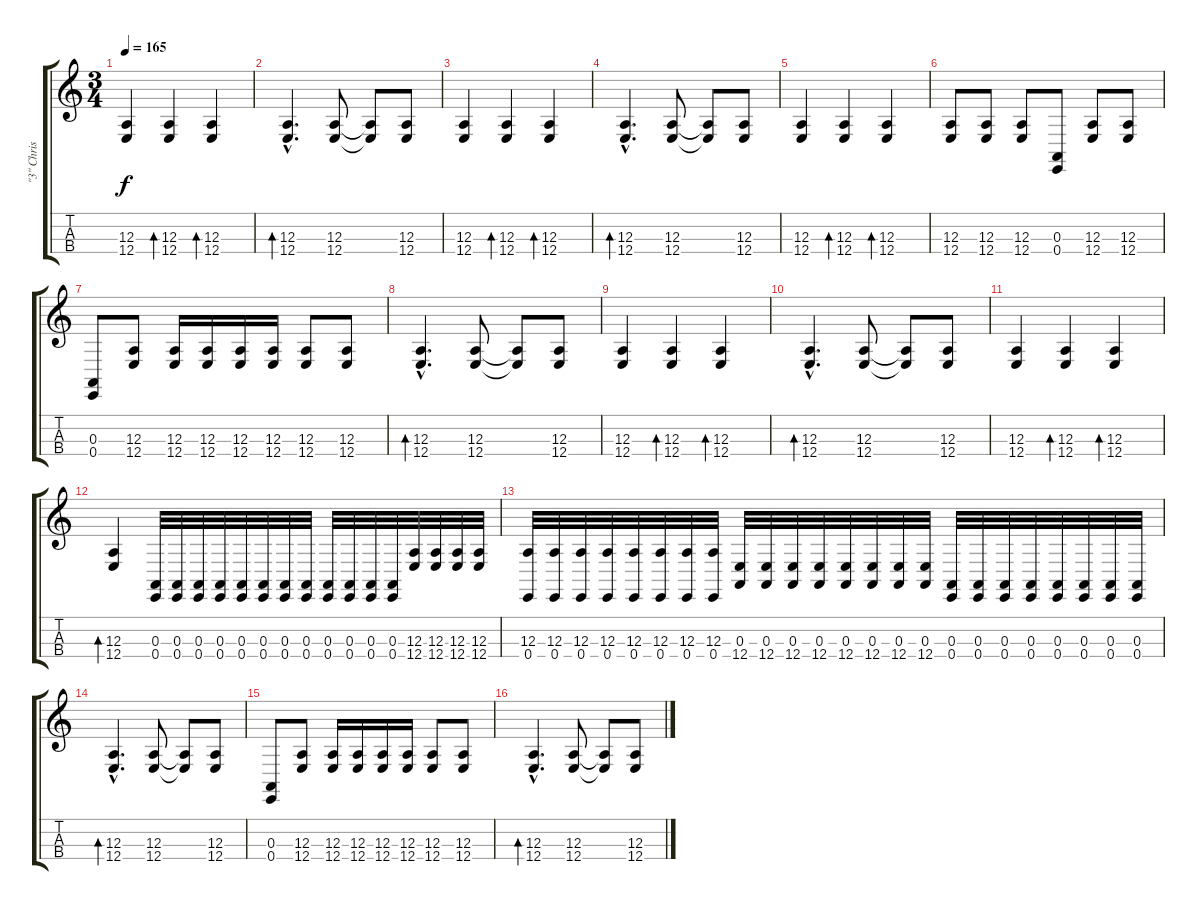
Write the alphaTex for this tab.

\track ("\"3\" Chris Fehn (Perc.)" "\"3\" Chris ") {instrument melodictom}
\staff {score tabs}
\tuning (G3 D3 A2 E2) {hide}
\ts (3 4)
\tempo 165
\clef g2
\ks c
(12.3 12.4).4{dy f} (12.3 12.4).4{bd 120} (12.3 12.4).4{bd 120} |
(12.3{hac} 12.4{hac}).4{d bd 120} (12.3 12.4).8 (12.3{t} 12.4{t}).8 (12.3 12.4).8 |
(12.3 12.4).4 (12.3 12.4).4{bd 120} (12.3 12.4).4{bd 120} |
(12.3{hac} 12.4{hac}).4{d bd 120} (12.3 12.4).8 (12.3{t} 12.4{t}).8 (12.3 12.4).8 |
(12.3 12.4).4 (12.3 12.4).4{bd 120} (12.3 12.4).4{bd 120} |
(12.3 12.4).8 (12.3 12.4).8 (12.3 12.4).8 (0.3 0.4).8 (12.3 12.4).8 (12.3 12.4).8 |
(0.3 0.4).8 (12.3 12.4).8 (12.3 12.4).16 (12.3 12.4).16 (12.3 12.4).16 (12.3 12.4).16 (12.3 12.4).8 (12.3 12.4).8 |
(12.3{hac} 12.4{hac}).4{d bd 120} (12.3 12.4).8 (12.3{t} 12.4{t}).8 (12.3 12.4).8 |
(12.3 12.4).4 (12.3 12.4).4{bd 120} (12.3 12.4).4{bd 120} |
(12.3{hac} 12.4{hac}).4{d bd 120} (12.3 12.4).8 (12.3{t} 12.4{t}).8 (12.3 12.4).8 |
(12.3 12.4).4 (12.3 12.4).4{bd 120} (12.3 12.4).4{bd 120} |
(12.3 12.4).4{bd 120} (0.3 0.4).32 (0.3 0.4).32 (0.3 0.4).32 (0.3 0.4).32 (0.3 0.4).32 (0.3 0.4).32 (0.3 0.4).32 (0.3 0.4).32 (0.3 0.4).32 (0.3 0.4).32 (0.3 0.4).32 (0.3 0.4).32 (12.3 12.4).32 (12.3 12.4).32 (12.3 12.4).32 (12.3 12.4).32 |
(12.3 0.4).32 (12.3 0.4).32 (12.3 0.4).32 (12.3 0.4).32 (12.3 0.4).32 (12.3 0.4).32 (12.3 0.4).32 (12.3 0.4).32 (0.3 12.4).32 (0.3 12.4).32 (0.3 12.4).32 (0.3 12.4).32 (0.3 12.4).32 (0.3 12.4).32 (0.3 12.4).32 (0.3 12.4).32 (0.3 0.4).32 (0.3 0.4).32 (0.3 0.4).32 (0.3 0.4).32 (0.3 0.4).32 (0.3 0.4).32 (0.3 0.4).32 (0.3 0.4).32 |
(12.3{hac} 12.4{hac}).4{d bd 120} (12.3 12.4).8 (12.3{t} 12.4{t}).8 (12.3 12.4).8 |
(0.3 0.4).8 (12.3 12.4).8 (12.3 12.4).16 (12.3 12.4).16 (12.3 12.4).16 (12.3 12.4).16 (12.3 12.4).8 (12.3 12.4).8 |
(12.3{hac} 12.4{hac}).4{d bd 120} (12.3 12.4).8 (12.3{t} 12.4{t}).8 (12.3 12.4).8
